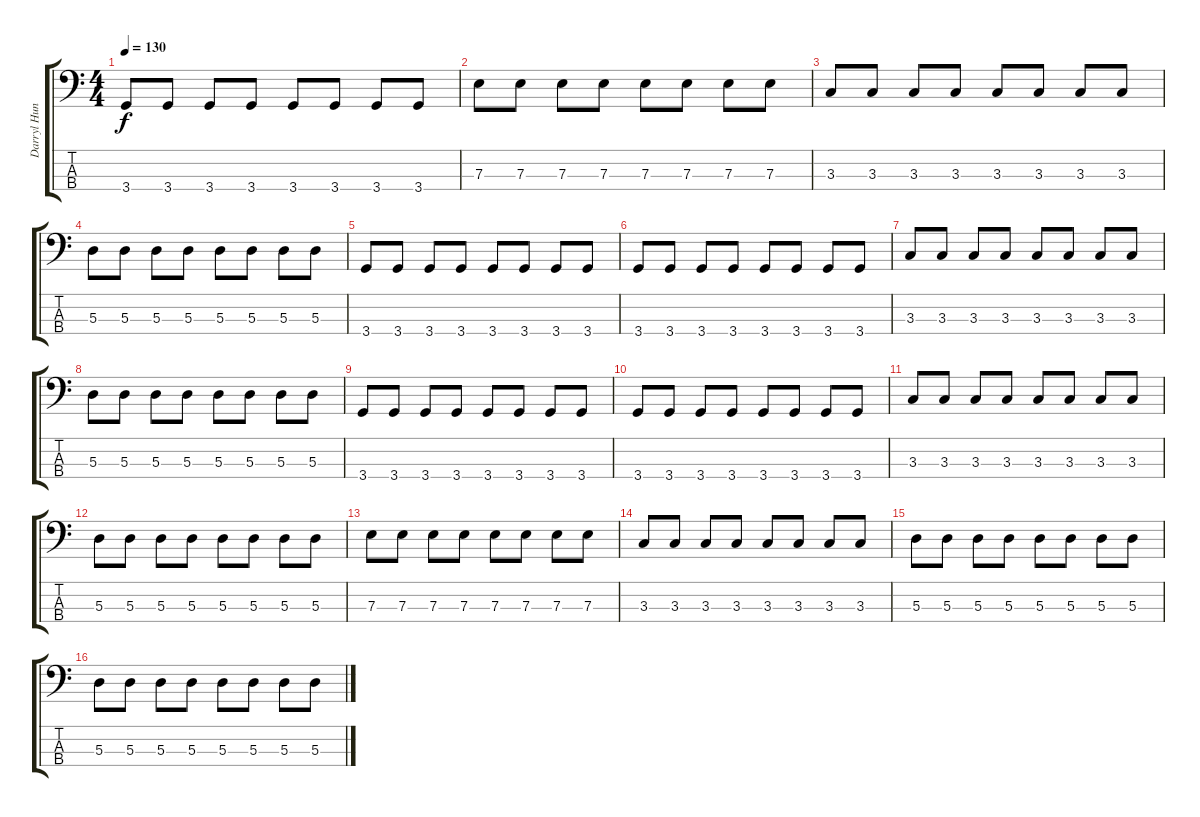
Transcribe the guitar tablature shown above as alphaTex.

\track ("Darryl Hunt - basse" "Darryl Hun") {instrument electricbassfinger}
\staff {score tabs}
\tuning (G2 D2 A1 E1) {hide}
\ts (4 4)
\tempo 130
\clef f4
\ks c
3.4.8{dy f} 3.4.8 3.4.8 3.4.8 3.4.8 3.4.8 3.4.8 3.4.8 |
7.3.8 7.3.8 7.3.8 7.3.8 7.3.8 7.3.8 7.3.8 7.3.8 |
3.3.8 3.3.8 3.3.8 3.3.8 3.3.8 3.3.8 3.3.8 3.3.8 |
5.3.8 5.3.8 5.3.8 5.3.8 5.3.8 5.3.8 5.3.8 5.3.8 |
3.4.8 3.4.8 3.4.8 3.4.8 3.4.8 3.4.8 3.4.8 3.4.8 |
3.4.8 3.4.8 3.4.8 3.4.8 3.4.8 3.4.8 3.4.8 3.4.8 |
3.3.8 3.3.8 3.3.8 3.3.8 3.3.8 3.3.8 3.3.8 3.3.8 |
5.3.8 5.3.8 5.3.8 5.3.8 5.3.8 5.3.8 5.3.8 5.3.8 |
3.4.8 3.4.8 3.4.8 3.4.8 3.4.8 3.4.8 3.4.8 3.4.8 |
3.4.8 3.4.8 3.4.8 3.4.8 3.4.8 3.4.8 3.4.8 3.4.8 |
3.3.8 3.3.8 3.3.8 3.3.8 3.3.8 3.3.8 3.3.8 3.3.8 |
5.3.8 5.3.8 5.3.8 5.3.8 5.3.8 5.3.8 5.3.8 5.3.8 |
7.3.8 7.3.8 7.3.8 7.3.8 7.3.8 7.3.8 7.3.8 7.3.8 |
3.3.8 3.3.8 3.3.8 3.3.8 3.3.8 3.3.8 3.3.8 3.3.8 |
5.3.8 5.3.8 5.3.8 5.3.8 5.3.8 5.3.8 5.3.8 5.3.8 |
5.3.8 5.3.8 5.3.8 5.3.8 5.3.8 5.3.8 5.3.8 5.3.8
